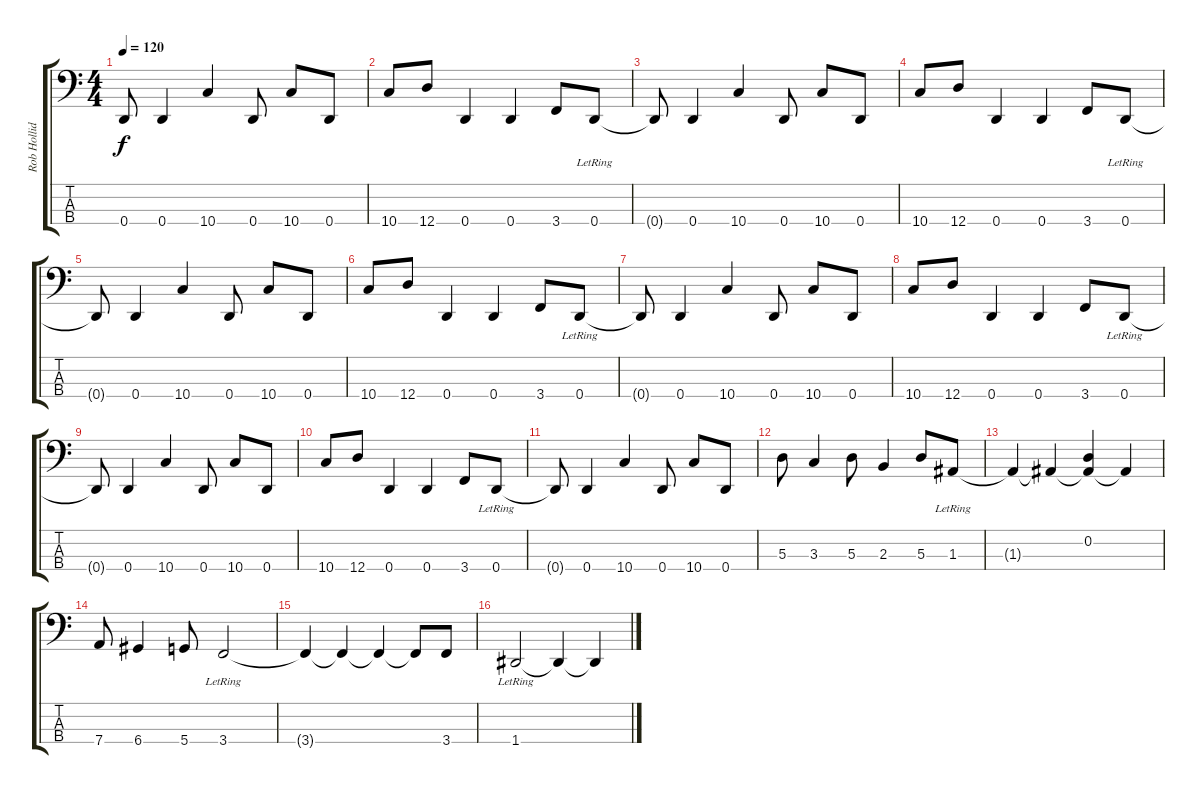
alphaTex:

\track ("Rob Holliday" "Rob Hollid") {instrument electricbassfinger}
\staff {score tabs}
\tuning (G2 D2 A1 D1) {hide}
\ts (4 4)
\tempo 120
\clef f4
\ks c
0.4{t}.8{dy f} 0.4.4 10.4.4 0.4.8 10.4.8 0.4.8 |
10.4.8 12.4.8 0.4.4 0.4.4 3.4.8 0.4{lr}.8 |
0.4{t}.8 0.4.4 10.4.4 0.4.8 10.4.8 0.4.8 |
10.4.8 12.4.8 0.4.4 0.4.4 3.4.8 0.4{lr}.8 |
0.4{t}.8 0.4.4 10.4.4 0.4.8 10.4.8 0.4.8 |
10.4.8 12.4.8 0.4.4 0.4.4 3.4.8 0.4{lr}.8 |
0.4{t}.8 0.4.4 10.4.4 0.4.8 10.4.8 0.4.8 |
10.4.8 12.4.8 0.4.4 0.4.4 3.4.8 0.4{lr}.8 |
0.4{t}.8 0.4.4 10.4.4 0.4.8 10.4.8 0.4.8 |
10.4.8 12.4.8 0.4.4 0.4.4 3.4.8 0.4{lr}.8 |
0.4{t}.8 0.4.4 10.4.4 0.4.8 10.4.8 0.4.8 |
5.3.8 3.3.4 5.3.8 2.3.4 5.3.8 1.3{lr}.8 |
1.3{t}.4 1.3{t}.4 (0.2 1.3{t}).4 1.3{t}.4 |
7.4.8 6.4.4 5.4.8 3.4{lr}.2 |
3.4{t}.4 3.4{t}.4 3.4{t}.4 3.4{t}.8 3.4.8 |
1.4{lr}.2 1.4{t}.4 1.4{t}.4
